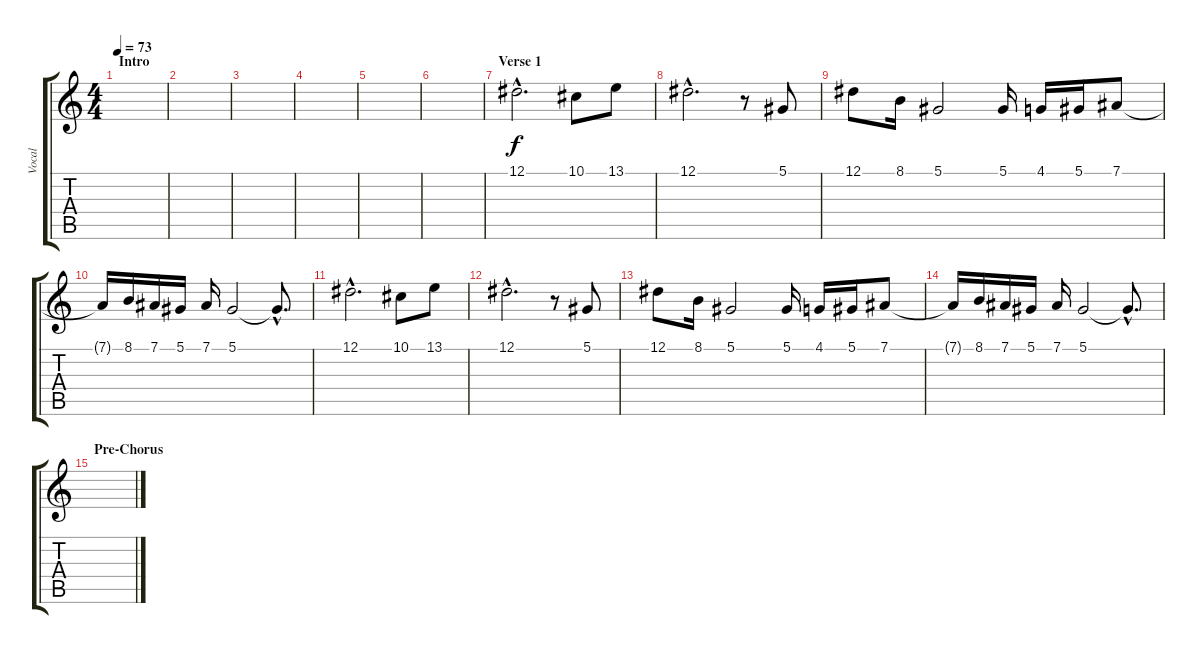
\track ("Vocal" "Vocal") {instrument lead6voice}
\staff {score tabs}
\tuning (Eb4 Bb3 Gb3 Db3 Ab2 Eb2) {hide}
\ts (4 4)
\section ("" "Intro")
\tempo 73
\clef g2
\ks c
|
|
|
|
|
|
\section ("" "Verse 1")
12.1{hac}.2{d} 10.1.8 13.1.8 |
12.1{hac}.2{d} r.8 5.1.8 |
12.1.8 8.1.16 5.1.2 5.1.16 4.1.16 5.1.16 7.1.8 |
7.1{t}.16 8.1.16 7.1.16 5.1.16 7.1.16 5.1.2 5.1{hac t}.8{d} |
12.1{hac}.2{d} 10.1.8 13.1.8 |
12.1{hac}.2{d} r.8 5.1.8 |
12.1.8 8.1.16 5.1.2 5.1.16 4.1.16 5.1.16 7.1.8 |
7.1{t}.16 8.1.16 7.1.16 5.1.16 7.1.16 5.1.2 5.1{hac t}.8{d} |
\section ("" "Pre-Chorus")
